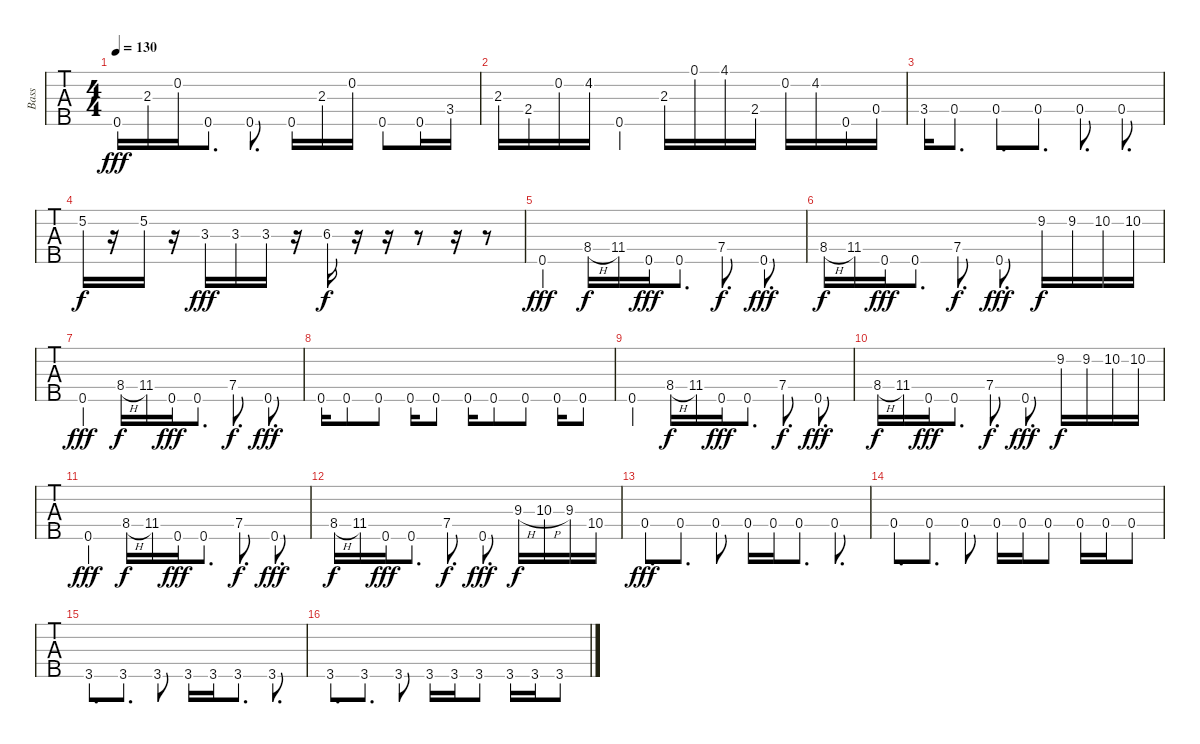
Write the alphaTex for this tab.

\track ("Bass" "Bass") {instrument electricbassfinger}
\staff {tabs}
\tuning (Eb2 Bb1 F1 C1 G0) {hide}
\ts (4 4)
\tempo 130
\clef f4
\ks c
0.5.16{dy fff} 2.3.16 0.2.16 0.5.8{d} 0.5.8{d} 0.5.16 2.3.16 0.2.16 0.5.8 0.5.16 3.4.16 |
2.3.16 2.4.16 0.2.16 4.2.16 0.5.4 2.3.16 0.1.16 4.1.16 2.4.16 0.2.16 4.2.16 0.5.16 0.4.16 |
3.4.16 0.4.8{d} 0.4.8{d} 0.4.8{d} 0.4.8{d} 0.4.8{d} |
5.2.16{dy f} r.16 5.2.16 r.16 3.3.16{dy fff} 3.3.16 3.3.16 r.16 6.3.16{dy f} r.16 r.16 r.8 r.16 r.8 |
0.5.4{dy fff} 8.4{h}.16{dy f} 11.4.16 0.5.16{dy fff} 0.5.8{d} 7.4.8{d dy f} 0.5.8{d dy fff} |
8.4{h}.16{dy f} 11.4.16 0.5.16{dy fff} 0.5.8{d} 7.4.8{d dy f} 0.5.8{d dy fff} 9.2.16{dy f} 9.2.16 10.2.16 10.2.16 |
0.5.4{dy fff} 8.4{h}.16{dy f} 11.4.16 0.5.16{dy fff} 0.5.8{d} 7.4.8{d dy f} 0.5.8{d dy fff} |
0.5.16 0.5.8 0.5.8 0.5.16 0.5.8 0.5.16 0.5.8 0.5.8 0.5.16 0.5.8 |
0.5.4 8.4{h}.16{dy f} 11.4.16 0.5.16{dy fff} 0.5.8{d} 7.4.8{d dy f} 0.5.8{d dy fff} |
8.4{h}.16{dy f} 11.4.16 0.5.16{dy fff} 0.5.8{d} 7.4.8{d dy f} 0.5.8{d dy fff} 9.2.16{dy f} 9.2.16 10.2.16 10.2.16 |
0.5.4{dy fff} 8.4{h}.16{dy f} 11.4.16 0.5.16{dy fff} 0.5.8{d} 7.4.8{d dy f} 0.5.8{d dy fff} |
8.4{h}.16{dy f} 11.4.16 0.5.16{dy fff} 0.5.8{d} 7.4.8{d dy f} 0.5.8{d dy fff} 9.3{h}.16{dy f} 10.3{h}.16 9.3.16 10.4.16 |
0.4.8{d dy fff} 0.4.8{d} 0.4.8 0.4.16 0.4.16 0.4.8{d} 0.4.8{d} |
0.4.8{d} 0.4.8{d} 0.4.8 0.4.16 0.4.16 0.4.8 0.4.16 0.4.16 0.4.8 |
3.5.8{d} 3.5.8{d} 3.5.8 3.5.16 3.5.16 3.5.8{d} 3.5.8{d} |
3.5.8{d} 3.5.8{d} 3.5.8 3.5.16 3.5.16 3.5.8 3.5.16 3.5.16 3.5.8
